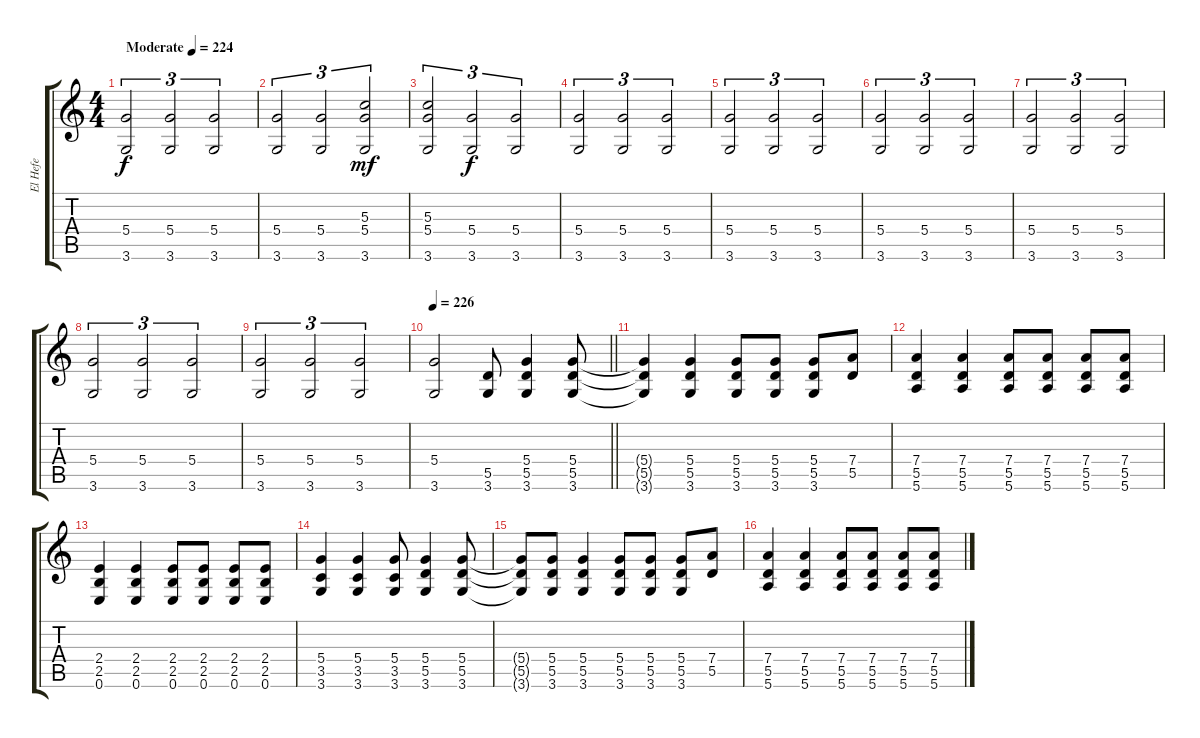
\track ("El Hefe" "El Hefe") {instrument distortionguitar}
\staff {score tabs}
\tuning (E4 B3 G3 D3 A2 E2) {hide}
\ts (4 4)
\tempo (224 "Moderate")
\clef g2
\ks c
(5.4 3.6).2{tu (3 2) dy f instrument distortionguitar} (5.4 3.6).2{tu (3 2)} (5.4 3.6).2{tu (3 2)} |
(5.4 3.6).2{tu (3 2)} (5.4 3.6).2{tu (3 2)} (5.3 5.4 3.6).2{tu (3 2) dy mf} |
(5.3 5.4 3.6).2{tu (3 2)} (5.4 3.6).2{tu (3 2) dy f} (5.4 3.6).2{tu (3 2)} |
(5.4 3.6).2{tu (3 2)} (5.4 3.6).2{tu (3 2)} (5.4 3.6).2{tu (3 2)} |
(5.4 3.6).2{tu (3 2)} (5.4 3.6).2{tu (3 2)} (5.4 3.6).2{tu (3 2)} |
(5.4 3.6).2{tu (3 2)} (5.4 3.6).2{tu (3 2)} (5.4 3.6).2{tu (3 2)} |
(5.4 3.6).2{tu (3 2)} (5.4 3.6).2{tu (3 2)} (5.4 3.6).2{tu (3 2)} |
(5.4 3.6).2{tu (3 2)} (5.4 3.6).2{tu (3 2)} (5.4 3.6).2{tu (3 2)} |
(5.4 3.6).2{tu (3 2)} (5.4 3.6).2{tu (3 2)} (5.4 3.6).2{tu (3 2)} |
\tempo 226
\barLineRight lightlight
(5.4 3.6).2 (5.5 3.6).8 (5.4 5.5 3.6).4 (5.4 5.5 3.6).8 |
\section ("" "")
(5.4{t} 5.5{t} 3.6{t}).4 (5.4 5.5 3.6).4 (5.4 5.5 3.6).8 (5.4 5.5 3.6).8 (5.4 5.5 3.6).8 (7.4 5.5).8 |
(7.4 5.5 5.6).4 (7.4 5.5 5.6).4 (7.4 5.5 5.6).8 (7.4 5.5 5.6).8 (7.4 5.5 5.6).8 (7.4 5.5 5.6).8 |
(2.4 2.5 0.6).4 (2.4 2.5 0.6).4 (2.4 2.5 0.6).8 (2.4 2.5 0.6).8 (2.4 2.5 0.6).8 (2.4 2.5 0.6).8 |
(5.4 3.5 3.6).4 (5.4 3.5 3.6).4 (5.4 3.5 3.6).8 (5.4 5.5 3.6).4 (5.4 5.5 3.6).8 |
(5.4{t} 5.5{t} 3.6{t}).8 (5.4 5.5 3.6).8 (5.4 5.5 3.6).4 (5.4 5.5 3.6).8 (5.4 5.5 3.6).8 (5.4 5.5 3.6).8 (7.4 5.5).8 |
(7.4 5.5 5.6).4 (7.4 5.5 5.6).4 (7.4 5.5 5.6).8 (7.4 5.5 5.6).8 (7.4 5.5 5.6).8 (7.4 5.5 5.6).8
